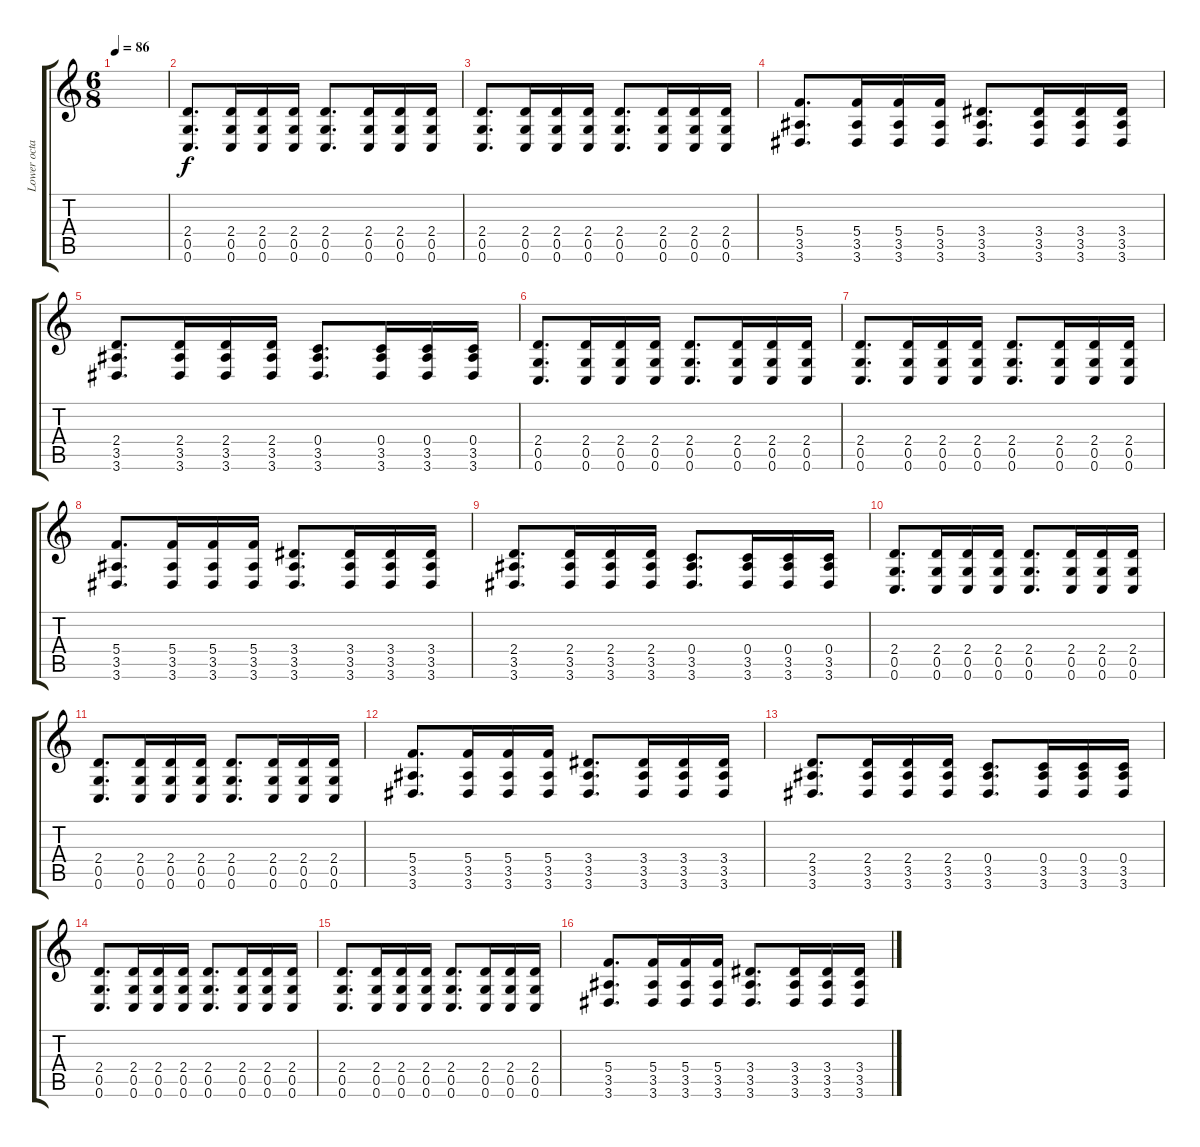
\track ("Lower octave" "Lower octa") {mute instrument acousticguitarsteel}
\staff {score tabs}
\tuning (E4 C4 G3 C3 G2 C2) {hide}
\ts (6 8)
\tempo 86
\clef g2
\ks c
|
(2.4 0.5 0.6).8{d} (2.4 0.5 0.6).16 (2.4 0.5 0.6).16 (2.4 0.5 0.6).16 (2.4 0.5 0.6).8{d} (2.4 0.5 0.6).16 (2.4 0.5 0.6).16 (2.4 0.5 0.6).16 |
(2.4 0.5 0.6).8{d} (2.4 0.5 0.6).16 (2.4 0.5 0.6).16 (2.4 0.5 0.6).16 (2.4 0.5 0.6).8{d} (2.4 0.5 0.6).16 (2.4 0.5 0.6).16 (2.4 0.5 0.6).16 |
(5.4 3.5 3.6).8{d} (5.4 3.5 3.6).16 (5.4 3.5 3.6).16 (5.4 3.5 3.6).16 (3.4 3.5 3.6).8{d} (3.4 3.5 3.6).16 (3.4 3.5 3.6).16 (3.4 3.5 3.6).16 |
(2.4 3.5 3.6).8{d} (2.4 3.5 3.6).16 (2.4 3.5 3.6).16 (2.4 3.5 3.6).16 (0.4 3.5 3.6).8{d} (0.4 3.5 3.6).16 (0.4 3.5 3.6).16 (0.4 3.5 3.6).16 |
(2.4 0.5 0.6).8{d} (2.4 0.5 0.6).16 (2.4 0.5 0.6).16 (2.4 0.5 0.6).16 (2.4 0.5 0.6).8{d} (2.4 0.5 0.6).16 (2.4 0.5 0.6).16 (2.4 0.5 0.6).16 |
(2.4 0.5 0.6).8{d} (2.4 0.5 0.6).16 (2.4 0.5 0.6).16 (2.4 0.5 0.6).16 (2.4 0.5 0.6).8{d} (2.4 0.5 0.6).16 (2.4 0.5 0.6).16 (2.4 0.5 0.6).16 |
(5.4 3.5 3.6).8{d} (5.4 3.5 3.6).16 (5.4 3.5 3.6).16 (5.4 3.5 3.6).16 (3.4 3.5 3.6).8{d} (3.4 3.5 3.6).16 (3.4 3.5 3.6).16 (3.4 3.5 3.6).16 |
(2.4 3.5 3.6).8{d} (2.4 3.5 3.6).16 (2.4 3.5 3.6).16 (2.4 3.5 3.6).16 (0.4 3.5 3.6).8{d} (0.4 3.5 3.6).16 (0.4 3.5 3.6).16 (0.4 3.5 3.6).16 |
(2.4 0.5 0.6).8{d} (2.4 0.5 0.6).16 (2.4 0.5 0.6).16 (2.4 0.5 0.6).16 (2.4 0.5 0.6).8{d} (2.4 0.5 0.6).16 (2.4 0.5 0.6).16 (2.4 0.5 0.6).16 |
(2.4 0.5 0.6).8{d} (2.4 0.5 0.6).16 (2.4 0.5 0.6).16 (2.4 0.5 0.6).16 (2.4 0.5 0.6).8{d} (2.4 0.5 0.6).16 (2.4 0.5 0.6).16 (2.4 0.5 0.6).16 |
(5.4 3.5 3.6).8{d} (5.4 3.5 3.6).16 (5.4 3.5 3.6).16 (5.4 3.5 3.6).16 (3.4 3.5 3.6).8{d} (3.4 3.5 3.6).16 (3.4 3.5 3.6).16 (3.4 3.5 3.6).16 |
(2.4 3.5 3.6).8{d} (2.4 3.5 3.6).16 (2.4 3.5 3.6).16 (2.4 3.5 3.6).16 (0.4 3.5 3.6).8{d} (0.4 3.5 3.6).16 (0.4 3.5 3.6).16 (0.4 3.5 3.6).16 |
(2.4 0.5 0.6).8{d} (2.4 0.5 0.6).16 (2.4 0.5 0.6).16 (2.4 0.5 0.6).16 (2.4 0.5 0.6).8{d} (2.4 0.5 0.6).16 (2.4 0.5 0.6).16 (2.4 0.5 0.6).16 |
(2.4 0.5 0.6).8{d} (2.4 0.5 0.6).16 (2.4 0.5 0.6).16 (2.4 0.5 0.6).16 (2.4 0.5 0.6).8{d} (2.4 0.5 0.6).16 (2.4 0.5 0.6).16 (2.4 0.5 0.6).16 |
(5.4 3.5 3.6).8{d} (5.4 3.5 3.6).16 (5.4 3.5 3.6).16 (5.4 3.5 3.6).16 (3.4 3.5 3.6).8{d} (3.4 3.5 3.6).16 (3.4 3.5 3.6).16 (3.4 3.5 3.6).16
